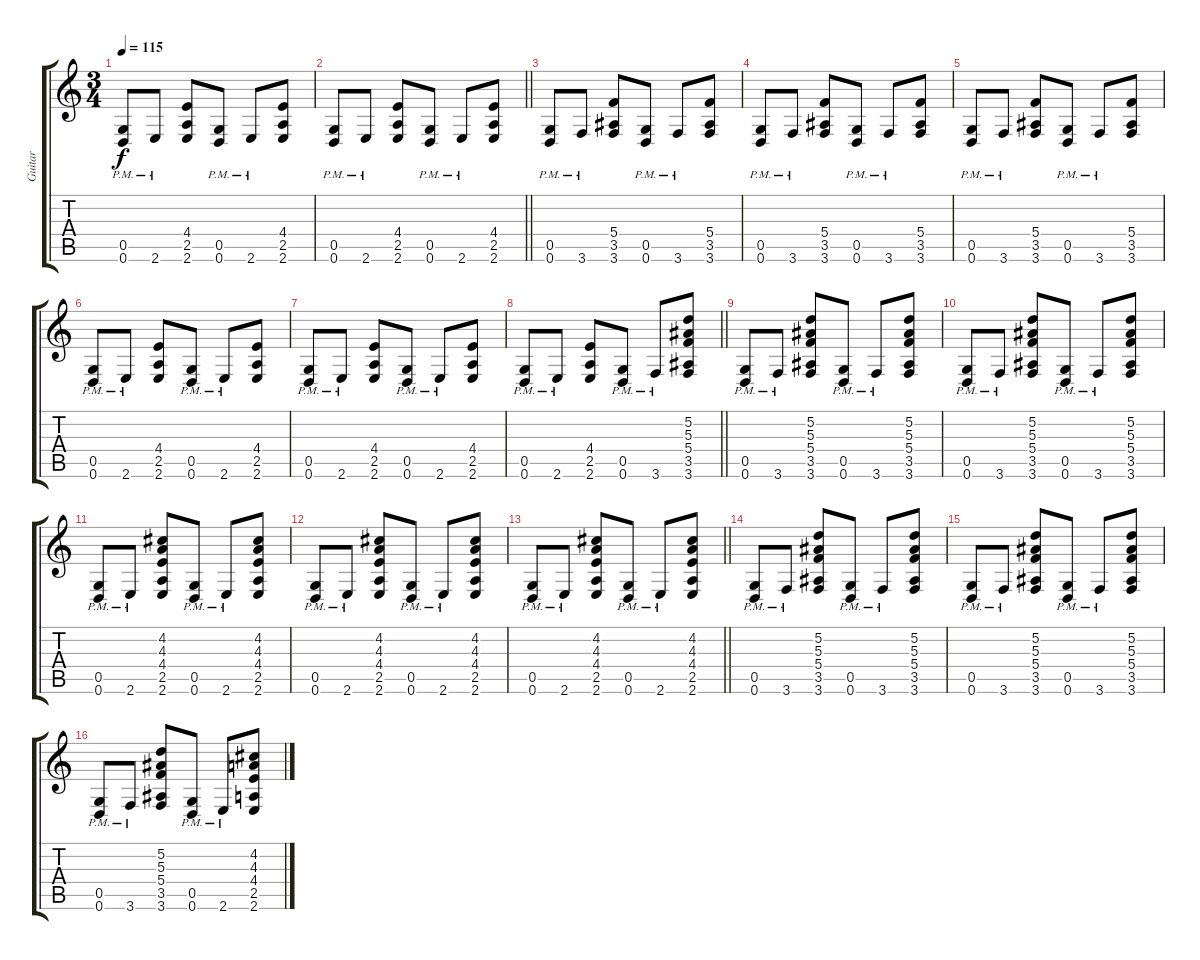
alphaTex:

\track ("Guitar" "Guitar") {instrument overdrivenguitar}
\staff {score tabs}
\tuning (D4 A3 F3 C3 G2 D2) {hide}
\ts (3 4)
\tempo 115
\clef g2
\ks c
(0.5{pm} 0.6{pm}).8{dy f} 2.6{pm}.8 (4.4 2.5 2.6).8 (0.5{pm} 0.6{pm}).8 2.6{pm}.8 (4.4 2.5 2.6).8 |
\barLineRight lightlight
(0.5{pm} 0.6{pm}).8 2.6{pm}.8 (4.4 2.5 2.6).8 (0.5{pm} 0.6{pm}).8 2.6{pm}.8 (4.4 2.5 2.6).8 |
(0.5{pm} 0.6{pm}).8 3.6{pm}.8 (5.4 3.5 3.6).8 (0.5{pm} 0.6{pm}).8 3.6{pm}.8 (5.4 3.5 3.6).8 |
(0.5{pm} 0.6{pm}).8 3.6{pm}.8 (5.4 3.5 3.6).8 (0.5{pm} 0.6{pm}).8 3.6{pm}.8 (5.4 3.5 3.6).8 |
(0.5{pm} 0.6{pm}).8 3.6{pm}.8 (5.4 3.5 3.6).8 (0.5{pm} 0.6{pm}).8 3.6{pm}.8 (5.4 3.5 3.6).8 |
(0.5{pm} 0.6{pm}).8 2.6{pm}.8 (4.4 2.5 2.6).8 (0.5{pm} 0.6{pm}).8 2.6{pm}.8 (4.4 2.5 2.6).8 |
(0.5{pm} 0.6{pm}).8 2.6{pm}.8 (4.4 2.5 2.6).8 (0.5{pm} 0.6{pm}).8 2.6{pm}.8 (4.4 2.5 2.6).8 |
\barLineRight lightlight
(0.5{pm} 0.6{pm}).8 2.6{pm}.8 (4.4 2.5 2.6).8 (0.5{pm} 0.6{pm}).8 3.6{pm}.8 (5.2 5.3 5.4 3.5 3.6).8 |
(0.5{pm} 0.6{pm}).8 3.6{pm}.8 (5.2 5.3 5.4 3.5 3.6).8 (0.5{pm} 0.6{pm}).8 3.6{pm}.8 (5.2 5.3 5.4 3.5 3.6).8 |
(0.5{pm} 0.6{pm}).8 3.6{pm}.8 (5.2 5.3 5.4 3.5 3.6).8 (0.5{pm} 0.6{pm}).8 3.6{pm}.8 (5.2 5.3 5.4 3.5 3.6).8 |
(0.5{pm} 0.6{pm}).8 2.6{pm}.8 (4.2 4.3 4.4 2.5 2.6).8 (0.5{pm} 0.6{pm}).8 2.6{pm}.8 (4.2 4.3 4.4 2.5 2.6).8 |
(0.5{pm} 0.6{pm}).8 2.6{pm}.8 (4.2 4.3 4.4 2.5 2.6).8 (0.5{pm} 0.6{pm}).8 2.6{pm}.8 (4.2 4.3 4.4 2.5 2.6).8 |
\barLineRight lightlight
(0.5{pm} 0.6{pm}).8 2.6{pm}.8 (4.2 4.3 4.4 2.5 2.6).8 (0.5{pm} 0.6{pm}).8 2.6{pm}.8 (4.2 4.3 4.4 2.5 2.6).8 |
(0.5{pm} 0.6{pm}).8 3.6{pm}.8 (5.2 5.3 5.4 3.5 3.6).8 (0.5{pm} 0.6{pm}).8 3.6{pm}.8 (5.2 5.3 5.4 3.5 3.6).8 |
(0.5{pm} 0.6{pm}).8 3.6{pm}.8 (5.2 5.3 5.4 3.5 3.6).8 (0.5{pm} 0.6{pm}).8 3.6{pm}.8 (5.2 5.3 5.4 3.5 3.6).8 |
(0.5{pm} 0.6{pm}).8 3.6{pm}.8 (5.2 5.3 5.4 3.5 3.6).8 (0.5{pm} 0.6{pm}).8 2.6{pm}.8 (4.2 4.3 4.4 2.5 2.6).8
